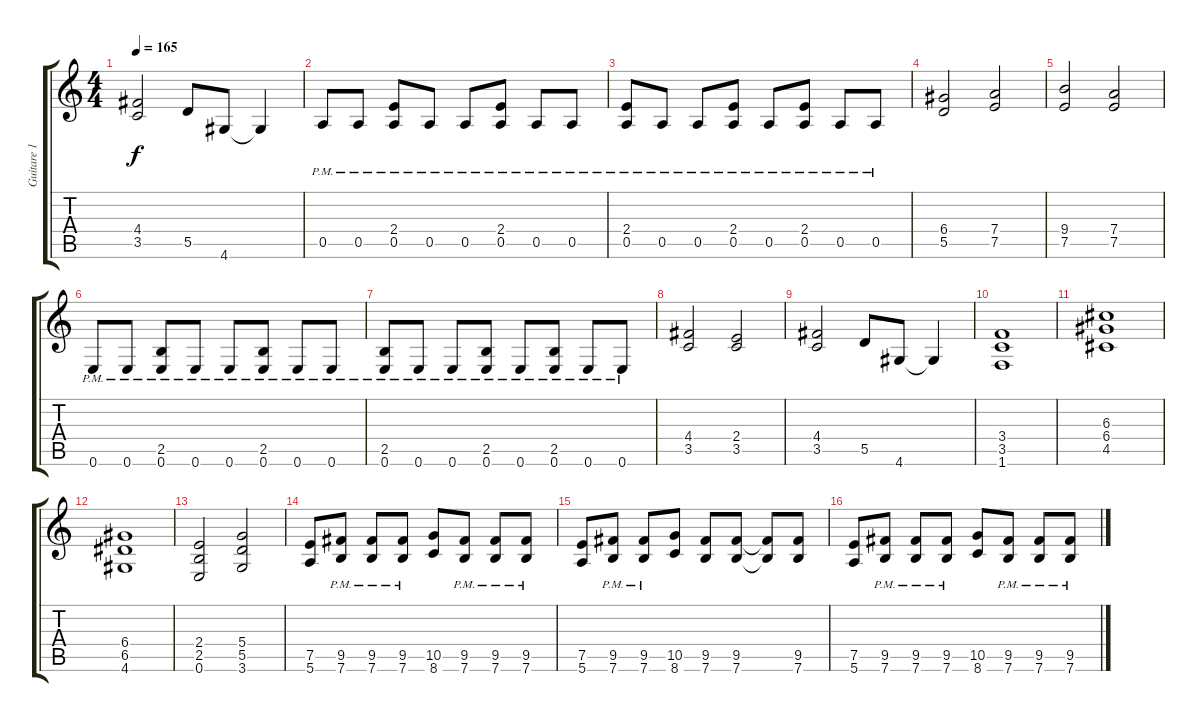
\track ("Guitare 1" "Guitare 1") {instrument overdrivenguitar}
\staff {score tabs}
\tuning (E4 B3 G3 D3 A2 E2) {hide}
\ts (4 4)
\tempo 165
\clef g2
\ks c
(4.4 3.5).2{dy f} 5.5.8 4.6.8 4.6{t}.4 |
0.5{pm}.8 0.5{pm}.8 (2.4{pm} 0.5{pm}).8 0.5{pm}.8 0.5{pm}.8 (2.4{pm} 0.5{pm}).8 0.5{pm}.8 0.5{pm}.8 |
(2.4{pm} 0.5{pm}).8 0.5{pm}.8 0.5{pm}.8 (2.4{pm} 0.5{pm}).8 0.5{pm}.8 (2.4{pm} 0.5{pm}).8 0.5{pm}.8 0.5{pm}.8 |
(6.4 5.5).2 (7.4 7.5).2 |
(9.4 7.5).2 (7.4 7.5).2 |
0.6{pm}.8 0.6{pm}.8 (2.5{pm} 0.6{pm}).8 0.6{pm}.8 0.6{pm}.8 (2.5{pm} 0.6{pm}).8 0.6{pm}.8 0.6{pm}.8 |
(2.5{pm} 0.6{pm}).8 0.6{pm}.8 0.6{pm}.8 (2.5{pm} 0.6{pm}).8 0.6{pm}.8 (2.5{pm} 0.6{pm}).8 0.6{pm}.8 0.6{pm}.8 |
(4.4 3.5).2 (2.4 3.5).2 |
(4.4 3.5).2 5.5.8 4.6.8 4.6{t}.4 |
(3.4 3.5 1.6).1{volume 15} |
(6.3 6.4 4.5).1 |
(6.4 6.5 4.6).1 |
(2.4 2.5 0.6).2 (5.4 5.5 3.6).2 |
(7.5 5.6).8{volume 12} (9.5{pm} 7.6{pm}).8 (9.5{pm} 7.6{pm}).8 (9.5{pm} 7.6{pm}).8 (10.5 8.6).8 (9.5{pm} 7.6{pm}).8 (9.5{pm} 7.6{pm}).8 (9.5{pm} 7.6{pm}).8 |
(7.5 5.6).8 (9.5{pm} 7.6{pm}).8 (9.5{pm} 7.6{pm}).8 (10.5 8.6).8 (9.5 7.6).8 (9.5 7.6).8 (9.5{t} 7.6{t}).8 (9.5 7.6).8 |
(7.5 5.6).8 (9.5{pm} 7.6{pm}).8 (9.5{pm} 7.6{pm}).8 (9.5{pm} 7.6{pm}).8 (10.5 8.6).8 (9.5{pm} 7.6{pm}).8 (9.5{pm} 7.6{pm}).8 (9.5{pm} 7.6{pm}).8
